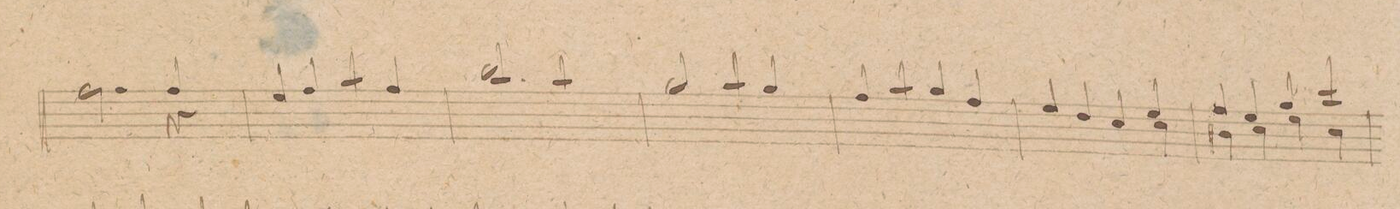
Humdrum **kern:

**kern	**dynam
*I"Basso.	*
*clefF4	*
*k[f#c#g#]	*
*met(c|)	*
*M2/2	*
*^	*
2.A\	2ryy	.
.	4ryy	.
4A/	4r	.
*v	*v	*
=203	=203
4G#/	.
4A/	.
4c#/	.
4A/	.
=204	=204
2.d/	.
4c#/	.
=205	=205
2B/	.
4c#/	.
4B/	.
=206	=206
4A/	.
4c#/	.
4B/	.
4A/	.
=207	=207
*^	*
4G#/	2ryy	.
4F#/	.	.
4E/	4ryy	.
4G#/	4E\	.
=208	=208	=208
4A/	4D#X\	.
4G#/	4E\	.
4B/	4G#\	.
4e/	4E\	.
=209	=209	=209
*-	*-	*-
